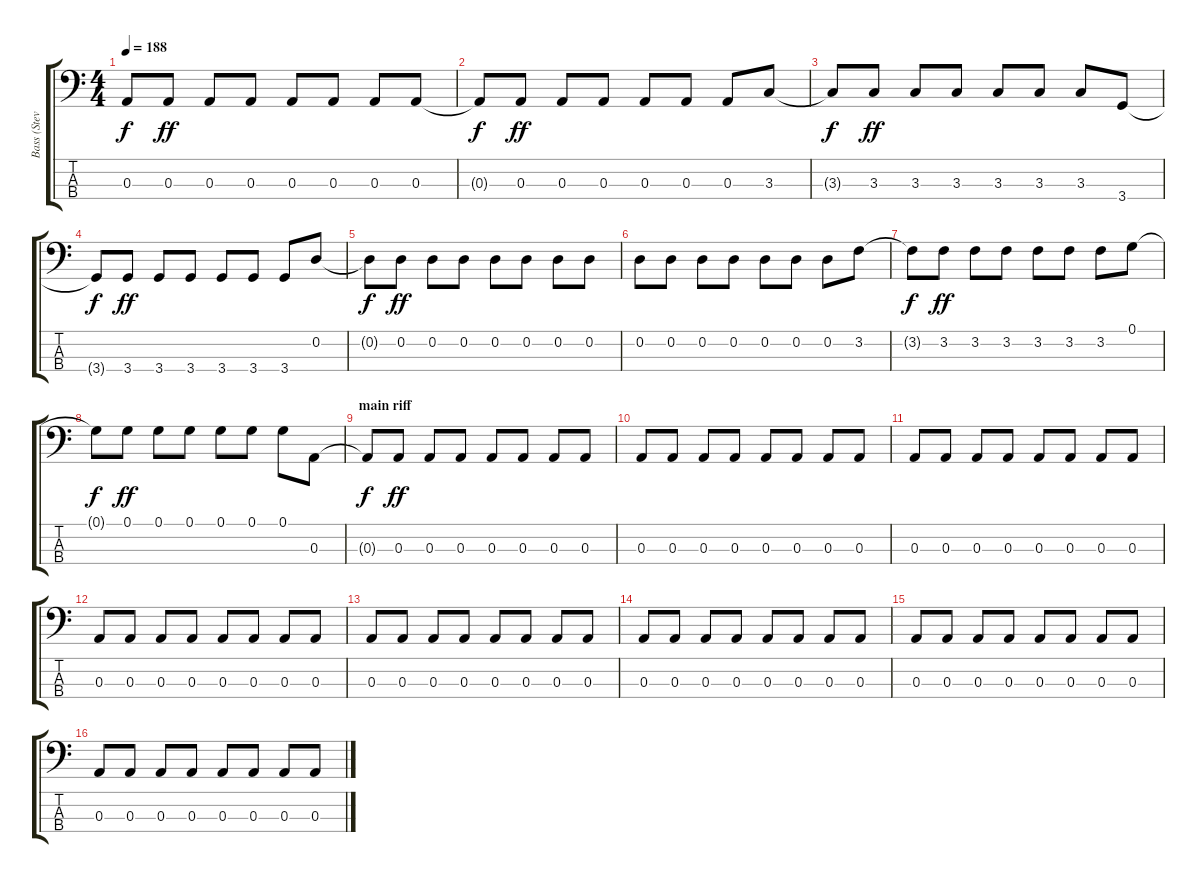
\track ("Bass (Steve)" "Bass (Stev") {instrument electricbassfinger}
\staff {score tabs}
\tuning (G2 D2 A1 E1) {hide}
\ts (4 4)
\tempo 188
\clef f4
\ks c
0.3{t}.8{dy f} 0.3.8{dy ff} 0.3.8 0.3.8 0.3.8 0.3.8 0.3.8 0.3.8 |
0.3{t}.8{dy f} 0.3.8{dy ff} 0.3.8 0.3.8 0.3.8 0.3.8 0.3.8 3.3.8 |
3.3{t}.8{dy f} 3.3.8{dy ff} 3.3.8 3.3.8 3.3.8 3.3.8 3.3.8 3.4.8 |
3.4{t}.8{dy f} 3.4.8{dy ff} 3.4.8 3.4.8 3.4.8 3.4.8 3.4.8 0.2.8 |
0.2{t}.8{dy f} 0.2.8{dy ff} 0.2.8 0.2.8 0.2.8 0.2.8 0.2.8 0.2.8 |
0.2.8 0.2.8 0.2.8 0.2.8 0.2.8 0.2.8 0.2.8 3.2.8 |
3.2{t}.8{dy f} 3.2.8{dy ff} 3.2.8 3.2.8 3.2.8 3.2.8 3.2.8 0.1.8 |
0.1{t}.8{dy f} 0.1.8{dy ff} 0.1.8 0.1.8 0.1.8 0.1.8 0.1.8 0.3.8 |
\section ("" "main riff")
0.3{t}.8{dy f} 0.3.8{dy ff} 0.3.8 0.3.8 0.3.8 0.3.8 0.3.8 0.3.8 |
0.3.8 0.3.8 0.3.8 0.3.8 0.3.8 0.3.8 0.3.8 0.3.8 |
0.3.8 0.3.8 0.3.8 0.3.8 0.3.8 0.3.8 0.3.8 0.3.8 |
0.3.8 0.3.8 0.3.8 0.3.8 0.3.8 0.3.8 0.3.8 0.3.8 |
0.3.8 0.3.8 0.3.8 0.3.8 0.3.8 0.3.8 0.3.8 0.3.8 |
0.3.8 0.3.8 0.3.8 0.3.8 0.3.8 0.3.8 0.3.8 0.3.8 |
0.3.8 0.3.8 0.3.8 0.3.8 0.3.8 0.3.8 0.3.8 0.3.8 |
0.3.8 0.3.8 0.3.8 0.3.8 0.3.8 0.3.8 0.3.8 0.3.8
